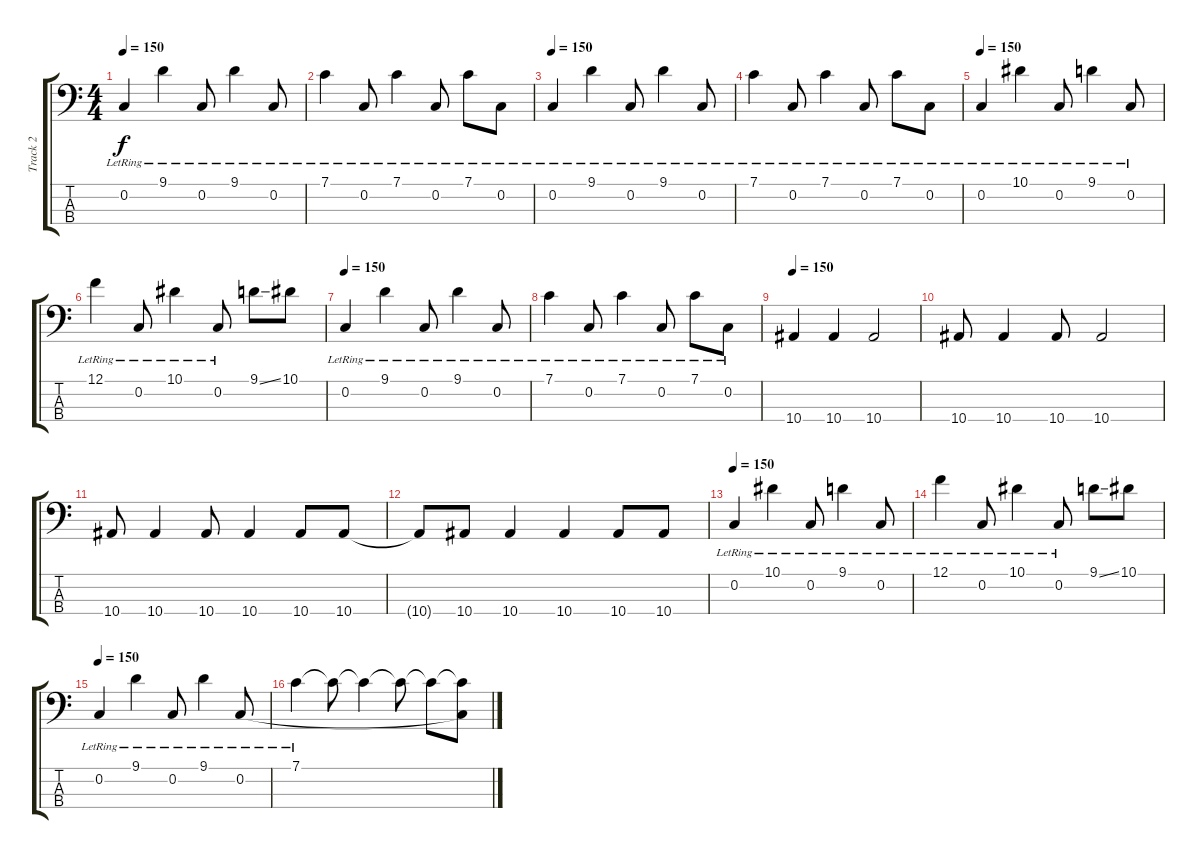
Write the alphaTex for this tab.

\track ("Track 2" "Track 2") {instrument electricbassfinger}
\staff {score tabs}
\tuning (F2 C2 G1 C1) {hide}
\ts (4 4)
\tempo 150
\clef f4
\ks c
0.2{lr}.4{dy f} 9.1{lr}.4 0.2{lr}.8 9.1{lr}.4 0.2{lr}.8 |
7.1{lr}.4 0.2{lr}.8 7.1{lr}.4 0.2{lr}.8 7.1{lr}.8 0.2{lr}.8 |
\tempo 150
0.2{lr}.4 9.1{lr}.4 0.2{lr}.8 9.1{lr}.4 0.2{lr}.8 |
7.1{lr}.4 0.2{lr}.8 7.1{lr}.4 0.2{lr}.8 7.1{lr}.8 0.2{lr}.8 |
\tempo 150
0.2{lr}.4 10.1{lr}.4 0.2{lr}.8 9.1{lr}.4 0.2{lr}.8 |
12.1{lr}.4 0.2{lr}.8 10.1{lr}.4 0.2{lr}.8 9.1{ss}.8 10.1.8 |
\tempo 150
0.2{lr}.4 9.1{lr}.4 0.2{lr}.8 9.1{lr}.4 0.2{lr}.8 |
7.1{lr}.4 0.2{lr}.8 7.1{lr}.4 0.2{lr}.8 7.1{lr}.8 0.2{lr}.8 |
\tempo 150
10.4.4 10.4.4 10.4.2 |
10.4.8 10.4.4 10.4.8 10.4.2 |
10.4.8 10.4.4 10.4.8 10.4.4 10.4.8 10.4.8 |
10.4{t}.8 10.4.8 10.4.4 10.4.4 10.4.8 10.4.8 |
\tempo 150
0.2{lr}.4 10.1{lr}.4 0.2{lr}.8 9.1{lr}.4 0.2{lr}.8 |
12.1{lr}.4 0.2{lr}.8 10.1{lr}.4 0.2{lr}.8 9.1{ss}.8 10.1.8 |
\tempo 150
0.2{lr}.4 9.1{lr}.4 0.2{lr}.8 9.1{lr}.4 0.2{lr}.8 |
7.1{lr}.4 7.1{t}.8 7.1{t}.4 7.1{t}.8 7.1{t}.8 (7.1{t} 0.2{t}).8
